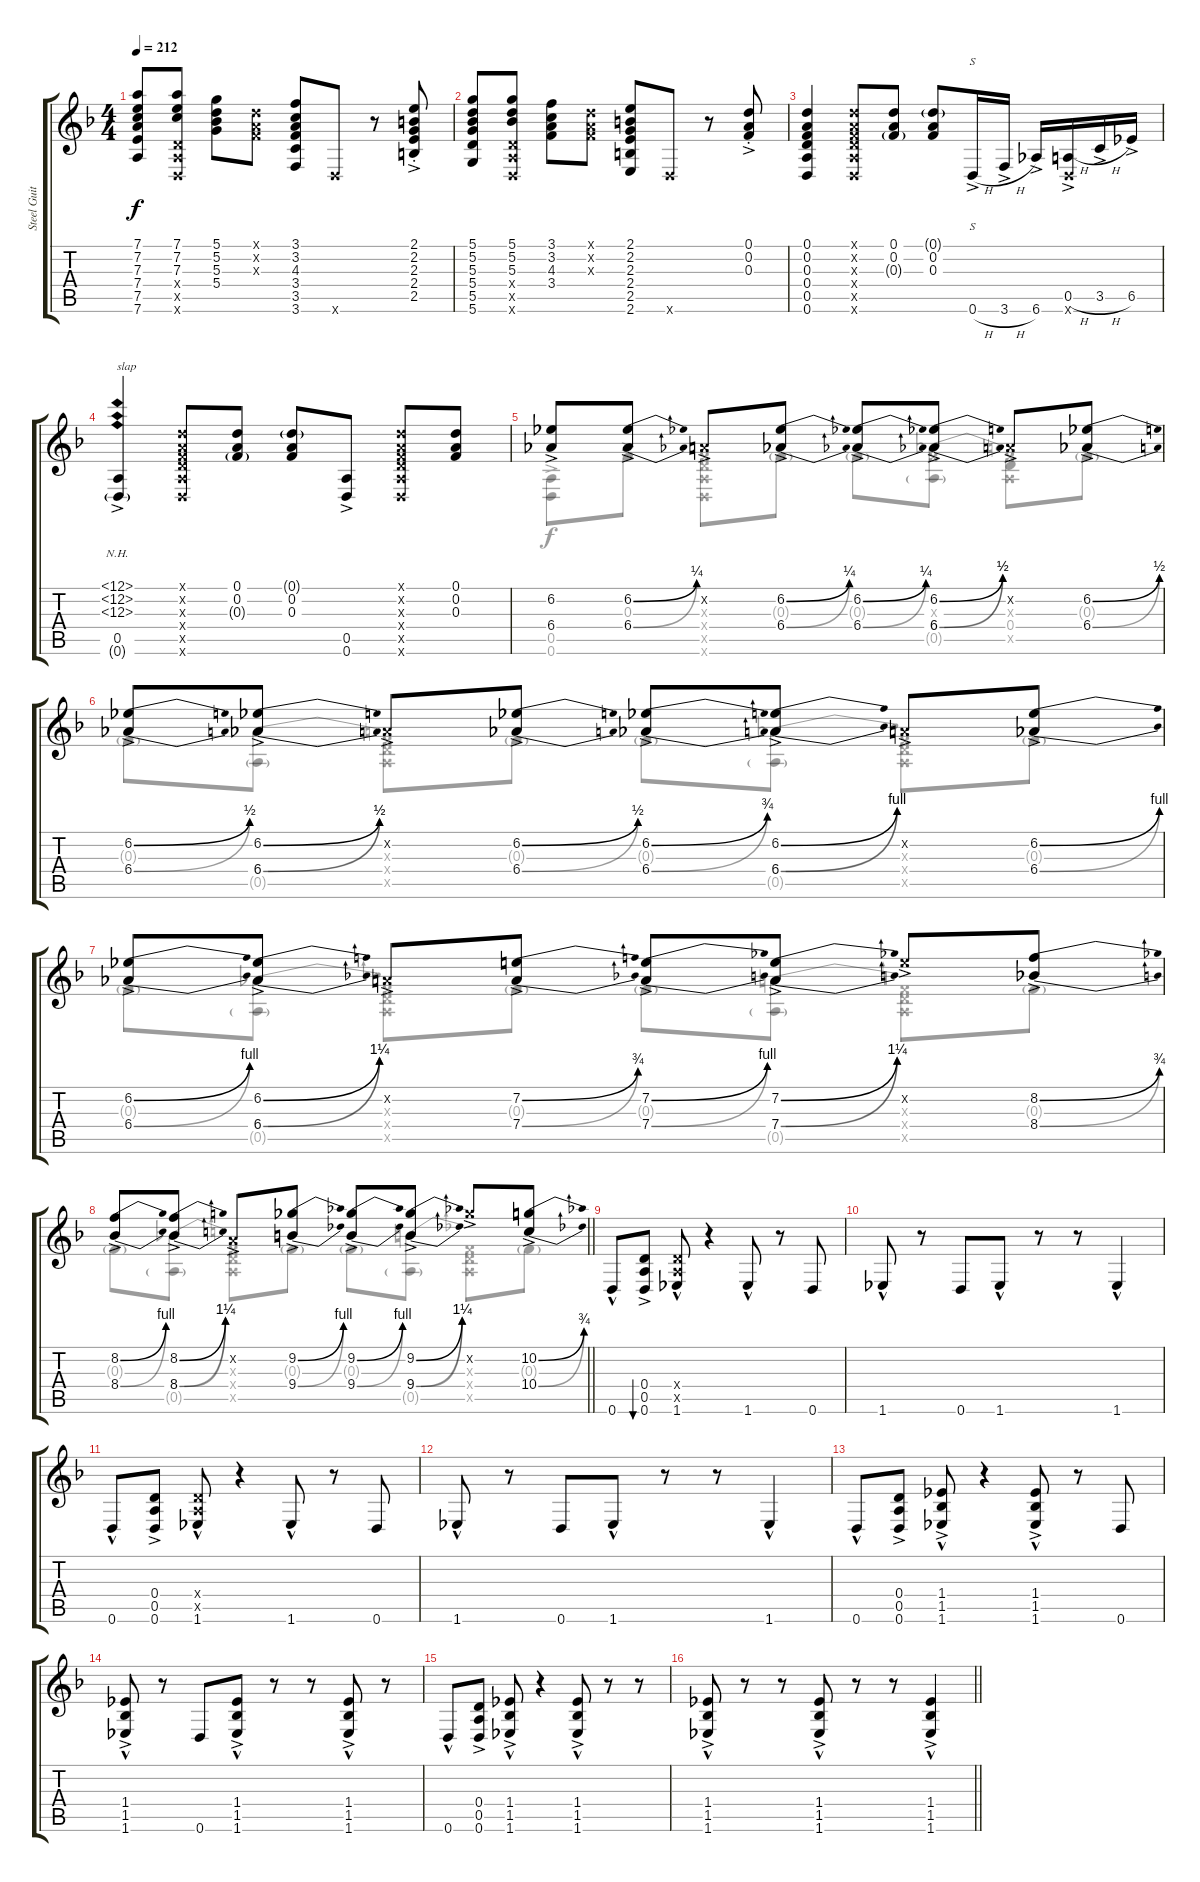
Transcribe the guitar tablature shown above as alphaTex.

\track ("Steel Guitar" "Steel Guit") {instrument acousticguitarsteel}
\staff {score tabs}
\tuning (D4 A3 F3 D3 A2 D2) {hide}
\voice
\ts (4 4)
\tempo 212
\clef g2
\ks dminor
(7.1 7.2 7.3 7.4 7.5 7.6).8{dy f} (7.1 7.2 7.3 0.4{x} 0.5{x} 0.6{x}).8 (5.1 5.2 5.3 5.4).8 (0.1{x} 0.2{x} 0.3{x}).8 (3.1 3.2 4.3 3.4 3.5 3.6).8 0.6{x}.8 r.8 (2.1{ac st} 2.2{ac st} 2.3{ac st} 2.4{ac st} 2.5{ac st}).8 |
(5.1 5.2 5.3 5.4 5.5 5.6).8 (5.1 5.2 5.3 0.4{x} 0.5{x} 0.6{x}).8 (3.1 3.2 4.3 3.4).8 (0.1{x} 0.2{x} 0.3{x}).8 (2.1 2.2 2.3 2.4 2.5 2.6).8 0.6{x}.8 r.8 (0.1{ac st} 0.2{ac st} 0.3{ac st}).8 |
(0.1 0.2 0.3 0.4 0.5 0.6).4 (0.1{x} 0.2{x} 0.3{x} 0.4{x} 0.5{x} 0.6{x}).8 (0.1 0.2 0.3{g}).8 (0.1{g} 0.2 0.3).8 0.6{h ac}.16{s} 3.6{h ac}.16 6.6{ac}.16 (0.5{h ac} 0.6{x}).16 3.5{h ac}.16 6.5{ac}.16 |
(12.1{nh ac} 12.2{nh ac} 12.3{nh ac} 0.5 0.6{g}).4{txt "slap"} (0.1{x} 0.2{x} 0.3{x} 0.4{x} 0.5{x} 0.6{x}).8 (0.1 0.2 0.3{g}).8 (0.1{g} 0.2 0.3).8 (0.5 0.6{ac}).8 (0.1{x} 0.2{x} 0.3{x} 0.4{x} 0.5{x} 0.6{x}).8 (0.1 0.2 0.3).8 |
(6.2{ac} 6.4{ac}).8 (6.2{be (bend 0 0 60 1) ac} 6.4{be (bend 0 0 60 1)}).8 0.2{ac x}.8 (6.2{be (bend 0 0 60 1) ac} 6.4{be (bend 0 0 60 1)}).8 (6.2{be (bend 0 0 60 1) ac} 6.4{be (bend 0 0 60 1)}).8 (6.2{be (bend 0 0 60 2) ac} 6.4{be (bend 0 0 60 2)}).8 0.2{ac x}.8 (6.2{be (bend 0 0 60 2) ac} 6.4{be (bend 0 0 60 2)}).8 |
(6.2{be (bend 0 0 60 2) ac} 6.4{be (bend 0 0 60 2)}).8 (6.2{be (bend 0 0 60 2) ac} 6.4{be (bend 0 0 60 2)}).8 0.2{ac x}.8 (6.2{be (bend 0 0 60 2) ac} 6.4{be (bend 0 0 60 2)}).8 (6.2{be (bend 0 0 60 3) ac} 6.4{be (bend 0 0 60 3)}).8 (6.2{be (bend 0 0 60 4) ac} 6.4{be (bend 0 0 60 4)}).8 0.2{ac x}.8 (6.2{be (bend 0 0 60 4) ac} 6.4{be (bend 0 0 60 4)}).8 |
(6.2{be (bend 0 0 60 4) ac} 6.4{be (bend 0 0 60 4)}).8 (6.2{be (bend 0 0 60 5) ac} 6.4{be (bend 0 0 60 5)}).8 0.2{ac x}.8 (7.2{be (bend 0 0 60 3) ac} 7.4{be (bend 0 0 60 3)}).8 (7.2{be (bend 0 0 60 4) ac} 7.4{be (bend 0 0 60 4)}).8 (7.2{be (bend 0 0 60 5) ac} 7.4{be (bend 0 0 60 5)}).8 7.2{ac x}.8 (8.2{be (bend 0 0 60 3) ac} 8.4{be (bend 0 0 60 3)}).8 |
\barLineRight lightlight
(8.2{be (bend 0 0 60 4) ac} 8.4{be (bend 0 0 60 4)}).8 (8.2{be (bend 0 0 60 5) ac} 8.4{be (bend 0 0 60 5)}).8 0.2{ac x}.8 (9.2{be (bend 0 0 60 4) ac} 9.4{be (bend 0 0 60 4)}).8 (9.2{be (bend 0 0 60 4) ac} 9.4{be (bend 0 0 60 4)}).8 (9.2{be (bend 0 0 60 5) ac} 9.4{be (bend 0 0 60 5)}).8 9.2{ac x}.8 (10.2{be (bend 0 0 60 3) ac} 10.4{be (bend 0 0 60 3)}).8 |
0.6{hac}.8 (0.4{ac} 0.5{ac} 0.6).8{bu 30} (0.4{x} 0.5{x} 1.6{hac}).8 r.4 1.6{hac}.8 r.8 0.6.8 |
1.6{hac}.8 r.8 0.6.8 1.6{hac}.8 r.8 r.8 1.6{hac}.4 |
0.6{hac}.8 (0.4{ac} 0.5{ac} 0.6).8 (0.4{x} 0.5{x} 1.6{hac}).8 r.4 1.6{hac}.8 r.8 0.6.8 |
1.6{hac}.8 r.8 0.6.8 1.6{hac}.8 r.8 r.8 1.6{hac}.4 |
0.6{hac}.8 (0.4{ac} 0.5{ac} 0.6).8 (1.4{ac} 1.5{ac} 1.6{hac}).8 r.4 (1.4{ac} 1.5{ac} 1.6{hac}).8 r.8 0.6.8 |
(1.4{ac} 1.5{ac} 1.6{hac}).8 r.8 0.6.8 (1.4{ac} 1.5{ac} 1.6{hac}).8 r.8 r.8 (1.4{ac} 1.5{ac} 1.6{hac}).8 r.8 |
0.6{hac}.8 (0.4{ac} 0.5{ac} 0.6).8 (1.4{ac} 1.5{ac} 1.6{hac}).8 r.4 (1.4{ac} 1.5{ac} 1.6{hac}).8 r.8 r.8 |
\barLineRight lightlight
(1.4{ac} 1.5{ac} 1.6{hac}).8 r.8 r.8 (1.4{ac} 1.5{ac} 1.6{hac}).8 r.8 r.8 (1.4{ac} 1.5{ac} 1.6{hac}).4
\voice
\clef g2
\ottava regular
\simile none
\ks dminor
|
|
|
|
(0.5{ac} 0.6{ac}).8 0.3{ac}.8 (0.3{x} 0.4{x} 0.5{x} 0.6{x}).8 0.3{g}.8 0.3{g}.8 (0.3{x} 6.4{be (bend 0 0 60 2)} 0.5{g}).8 (0.3{x} 0.4 0.5{x}).8 0.3{g}.8 |
0.3{g}.8 (6.4{be (bend 0 0 60 2)} 0.5{g}).8 (0.3{x} 0.4{x} 0.5{x}).8 0.3{g}.8 0.3{g}.8 (6.4{be (bend 0 0 60 4)} 0.5{g}).8 (0.3{x} 0.4{x} 0.5{x}).8 0.3{g}.8 |
0.3{g}.8 (6.4{be (bend 0 0 60 5)} 0.5{g}).8 (0.3{x} 0.4{x} 0.5{x}).8 0.3{g}.8 0.3{g}.8 (7.4{be (bend 0 0 60 5)} 0.5{g}).8 (0.3{x} 0.4{x} 0.5{x}).8 0.3{g}.8 |
\barLineRight lightlight
0.3{g}.8 (8.4{be (bend 0 0 60 5)} 0.5{g}).8 (0.3{x} 0.4{x} 0.5{x}).8 0.3{g}.8 0.3{g}.8 (9.4{be (bend 0 0 60 5)} 0.5{g}).8 (0.3{x} 0.4{x} 0.5{x}).8 0.3{g}.8 |
|
|
|
|
|
|
|
\barLineRight lightlight
